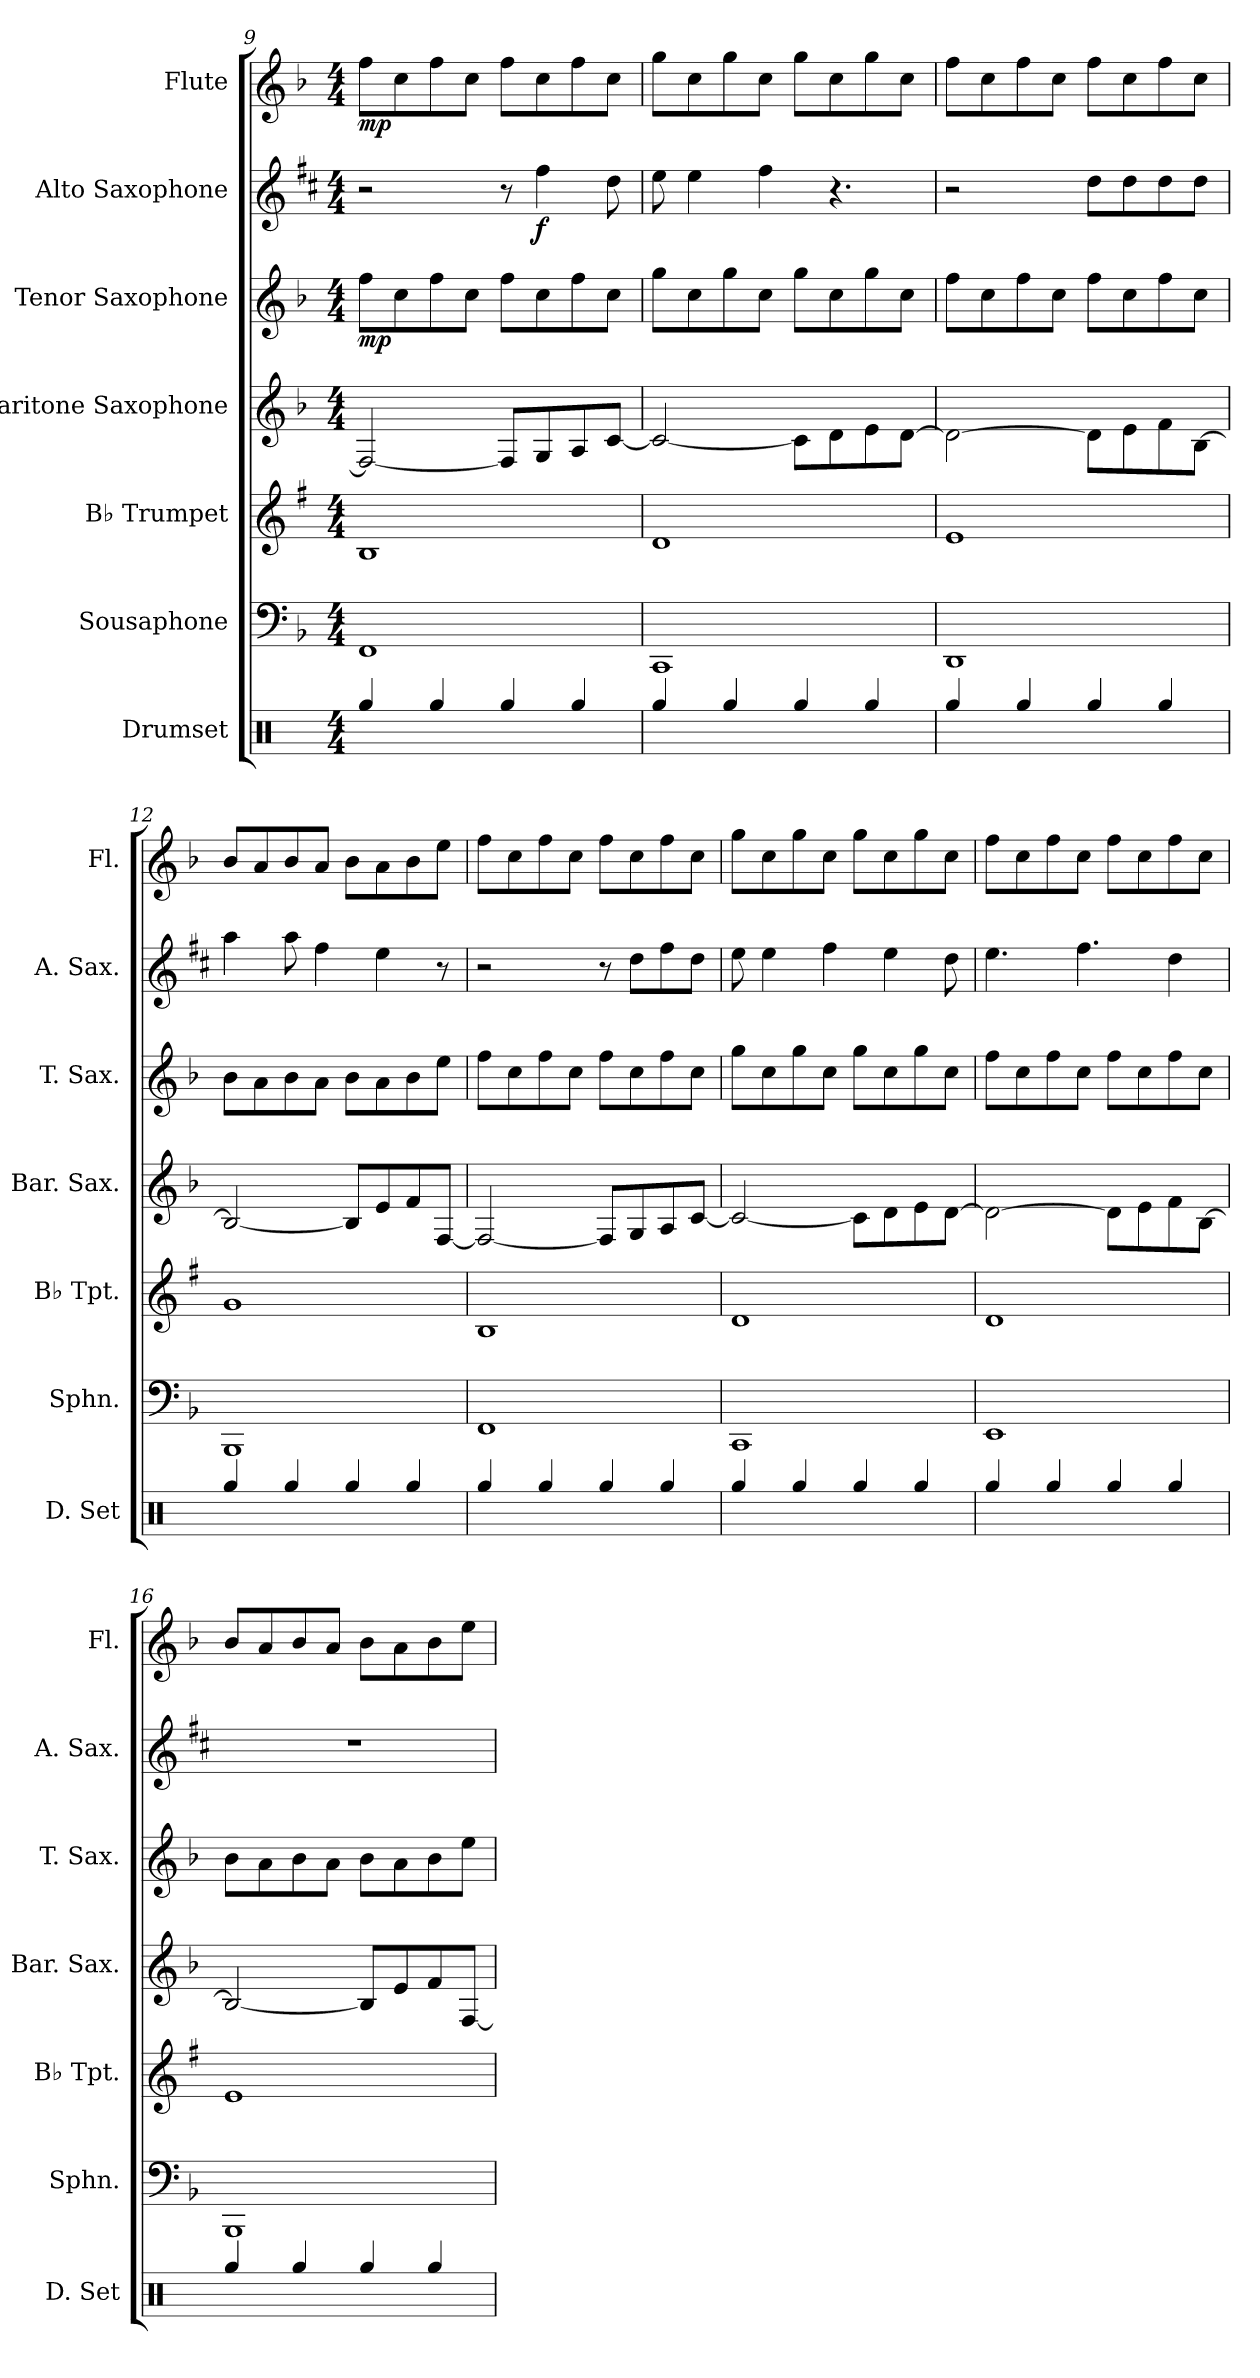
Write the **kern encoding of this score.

**kern	**kern	**kern	**kern	**kern	**dynam	**kern	**dynam	**kern	**dynam
*part7	*part6	*part5	*part4	*part3	*part3	*part2	*part2	*part1	*part1
*staff7	*staff6	*staff5	*staff4	*staff3	*staff3	*staff2	*staff2	*staff1	*staff1
*I"Drumset	*I"Sousaphone	*I"B♭ Trumpet	*I"Baritone Saxophone	*I"Tenor Saxophone	*	*I"Alto Saxophone	*	*I"Flute	*
*I'D. Set	*I'Sphn.	*I'B♭ Tpt.	*I'Bar. Sax.	*I'T. Sax.	*	*I'A. Sax.	*	*I'Fl.	*
*clefX	*clefF4	*clefG2	*clefG2	*clefG2	*	*clefG2	*	*clefG2	*
*	*	*ITrd1c2	*ITrd12c21	*ITrd8c14	*	*ITrd5c9	*	*	*
*k[]	*k[b-]	*k[b-]	*k[b-]	*k[b-]	*	*k[b-]	*	*k[b-]	*
*M4/4	*M4/4	*M4/4	*M4/4	*M4/4	*	*M4/4	*	*M4/4	*
=9	=9	=9	=9	=9	=9	=9	=9	=9	=9
!	!	!	!	!	!LO:DY:b	!	!	!	!LO:DY:b
4Rgg/	1FF	1A	2FF/_	8f\L	mp	2r	.	8ff\L	mp
.	.	.	.	8c\	.	.	.	8cc\	.
4Rgg/	.	.	.	8f\	.	.	.	8ff\	.
.	.	.	.	8c\J	.	.	.	8cc\J	.
4Rgg/	.	.	8FF/L]	8f\L	.	8r	.	8ff\L	.
!	!	!	!	!	!	!	!LO:DY:b	!	!
.	.	.	8GG/	8c\	.	4a\	f	8cc\	.
4Rgg/	.	.	8AA/	8f\	.	.	.	8ff\	.
.	.	.	[8C/J	8c\J	.	8f\	.	8cc\J	.
=10	=10	=10	=10	=10	=10	=10	=10	=10	=10
4Rgg/	1CC	1c	2C/_	8g\L	.	8g\	.	8gg\L	.
.	.	.	.	8c\	.	4g\	.	8cc\	.
4Rgg/	.	.	.	8g\	.	.	.	8gg\	.
.	.	.	.	8c\J	.	4a\	.	8cc\J	.
4Rgg/	.	.	8C\L]	8g\L	.	.	.	8gg\L	.
.	.	.	8D\	8c\	.	4.r	.	8cc\	.
4Rgg/	.	.	8E\	8g\	.	.	.	8gg\	.
.	.	.	[8D\J	8c\J	.	.	.	8cc\J	.
!!LO:PB:g=z
=11	=11	=11	=11	=11	=11	=11	=11	=11	=11
4Rgg/	1DD	1d	2D\_	8f\L	.	2r	.	8ff\L	.
.	.	.	.	8c\	.	.	.	8cc\	.
4Rgg/	.	.	.	8f\	.	.	.	8ff\	.
.	.	.	.	8c\J	.	.	.	8cc\J	.
4Rgg/	.	.	8D\L]	8f\L	.	8f\L	.	8ff\L	.
.	.	.	8E\	8c\	.	8f\	.	8cc\	.
4Rgg/	.	.	8F\	8f\	.	8f\	.	8ff\	.
.	.	.	[8BB-\J	8c\J	.	8f\J	.	8cc\J	.
=12	=12	=12	=12	=12	=12	=12	=12	=12	=12
4Rgg/	1BBB-	1f	2BB-/_	8B-\L	.	4cc\	.	8b-/L	.
.	.	.	.	8A\	.	.	.	8a/	.
4Rgg/	.	.	.	8B-\	.	8cc\	.	8b-/	.
.	.	.	.	8A\J	.	4a\	.	8a/J	.
4Rgg/	.	.	8BB-/L]	8B-\L	.	.	.	8b-\L	.
.	.	.	8E/	8A\	.	4g\	.	8a\	.
4Rgg/	.	.	8F/	8B-\	.	.	.	8b-\	.
.	.	.	[8FF/J	8e\J	.	8r	.	8ee\J	.
=13	=13	=13	=13	=13	=13	=13	=13	=13	=13
4Rgg/	1FF	1A	2FF/_	8f\L	.	2r	.	8ff\L	.
.	.	.	.	8c\	.	.	.	8cc\	.
4Rgg/	.	.	.	8f\	.	.	.	8ff\	.
.	.	.	.	8c\J	.	.	.	8cc\J	.
4Rgg/	.	.	8FF/L]	8f\L	.	8r	.	8ff\L	.
.	.	.	8GG/	8c\	.	8f\L	.	8cc\	.
4Rgg/	.	.	8AA/	8f\	.	8a\	.	8ff\	.
.	.	.	[8C/J	8c\J	.	8f\J	.	8cc\J	.
=14	=14	=14	=14	=14	=14	=14	=14	=14	=14
4Rgg/	1CC	1c	2C/_	8g\L	.	8g\	.	8gg\L	.
.	.	.	.	8c\	.	4g\	.	8cc\	.
4Rgg/	.	.	.	8g\	.	.	.	8gg\	.
.	.	.	.	8c\J	.	4a\	.	8cc\J	.
4Rgg/	.	.	8C\L]	8g\L	.	.	.	8gg\L	.
.	.	.	8D\	8c\	.	4g\	.	8cc\	.
4Rgg/	.	.	8E\	8g\	.	.	.	8gg\	.
.	.	.	[8D\J	8c\J	.	8f\	.	8cc\J	.
=15	=15	=15	=15	=15	=15	=15	=15	=15	=15
4Rgg/	1EE	1c	2D\_	8f\L	.	4.g\	.	8ff\L	.
.	.	.	.	8c\	.	.	.	8cc\	.
4Rgg/	.	.	.	8f\	.	.	.	8ff\	.
.	.	.	.	8c\J	.	4.a\	.	8cc\J	.
4Rgg/	.	.	8D\L]	8f\L	.	.	.	8ff\L	.
.	.	.	8E\	8c\	.	.	.	8cc\	.
4Rgg/	.	.	8F\	8f\	.	4f\	.	8ff\	.
.	.	.	[8BB-\J	8c\J	.	.	.	8cc\J	.
!!LO:PB:g=z
=16	=16	=16	=16	=16	=16	=16	=16	=16	=16
4Rgg/	1BBB-	1d	2BB-/_	8B-\L	.	1r	.	8b-/L	.
.	.	.	.	8A\	.	.	.	8a/	.
4Rgg/	.	.	.	8B-\	.	.	.	8b-/	.
.	.	.	.	8A\J	.	.	.	8a/J	.
4Rgg/	.	.	8BB-/L]	8B-\L	.	.	.	8b-\L	.
.	.	.	8E/	8A\	.	.	.	8a\	.
4Rgg/	.	.	8F/	8B-\	.	.	.	8b-\	.
.	.	.	[8FF/J	8e\J	.	.	.	8ee\J	.
=	=	=	=	=	=	=	=	=	=
*-	*-	*-	*-	*-	*-	*-	*-	*-	*-
